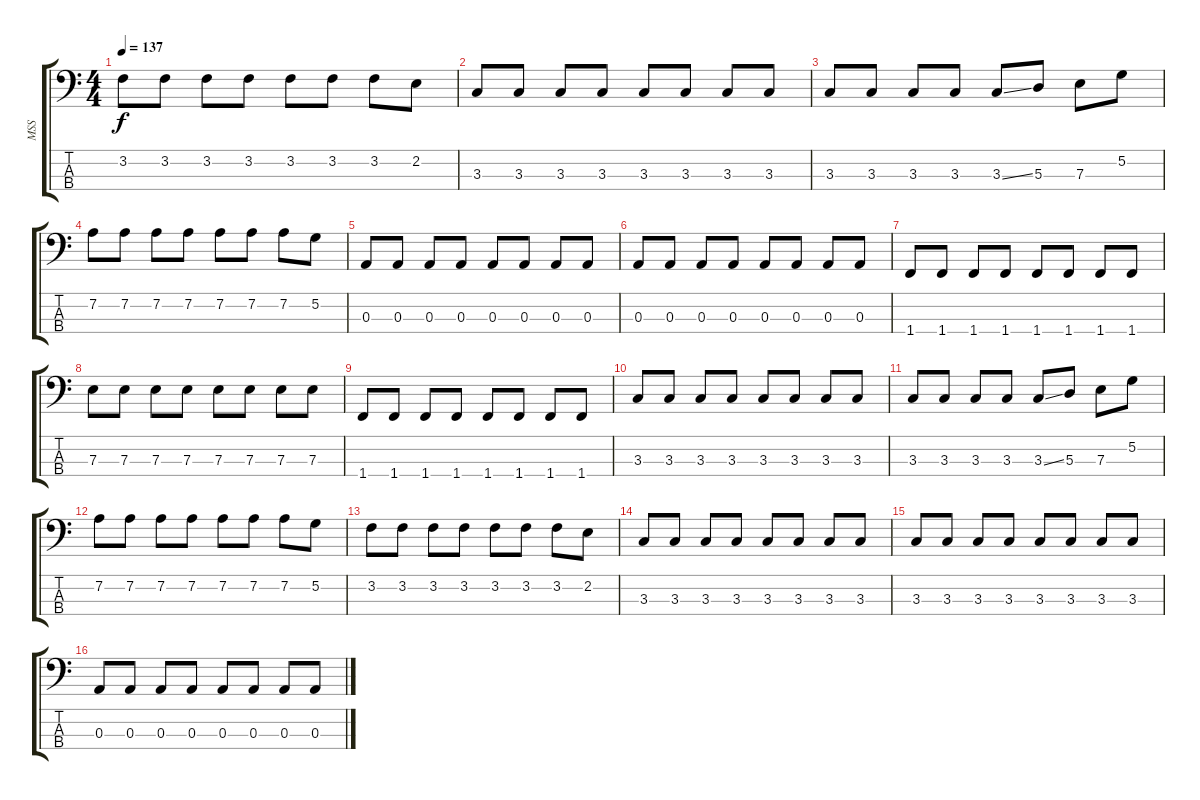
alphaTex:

\track ("MSS" "MSS") {instrument electricbassfinger}
\staff {score tabs}
\tuning (G2 D2 A1 E1) {hide}
\ts (4 4)
\tempo 137
\clef f4
\ks c
3.2.8{dy f} 3.2.8 3.2.8 3.2.8 3.2.8 3.2.8 3.2.8 2.2.8 |
3.3.8 3.3.8 3.3.8 3.3.8 3.3.8 3.3.8 3.3.8 3.3.8 |
3.3.8 3.3.8 3.3.8 3.3.8 3.3{ss}.8 5.3.8 7.3.8 5.2.8 |
7.2.8 7.2.8 7.2.8 7.2.8 7.2.8 7.2.8 7.2.8 5.2.8 |
0.3.8 0.3.8 0.3.8 0.3.8 0.3.8 0.3.8 0.3.8 0.3.8 |
0.3.8 0.3.8 0.3.8 0.3.8 0.3.8 0.3.8 0.3.8 0.3.8 |
1.4.8 1.4.8 1.4.8 1.4.8 1.4.8 1.4.8 1.4.8 1.4.8 |
7.3.8 7.3.8 7.3.8 7.3.8 7.3.8 7.3.8 7.3.8 7.3.8 |
1.4.8 1.4.8 1.4.8 1.4.8 1.4.8 1.4.8 1.4.8 1.4.8 |
3.3.8 3.3.8 3.3.8 3.3.8 3.3.8 3.3.8 3.3.8 3.3.8 |
3.3.8 3.3.8 3.3.8 3.3.8 3.3{ss}.8 5.3.8 7.3.8 5.2.8 |
7.2.8 7.2.8 7.2.8 7.2.8 7.2.8 7.2.8 7.2.8 5.2.8 |
3.2.8 3.2.8 3.2.8 3.2.8 3.2.8 3.2.8 3.2.8 2.2.8 |
3.3.8 3.3.8 3.3.8 3.3.8 3.3.8 3.3.8 3.3.8 3.3.8 |
3.3.8 3.3.8 3.3.8 3.3.8 3.3.8 3.3.8 3.3.8 3.3.8 |
0.3.8 0.3.8 0.3.8 0.3.8 0.3.8 0.3.8 0.3.8 0.3.8
